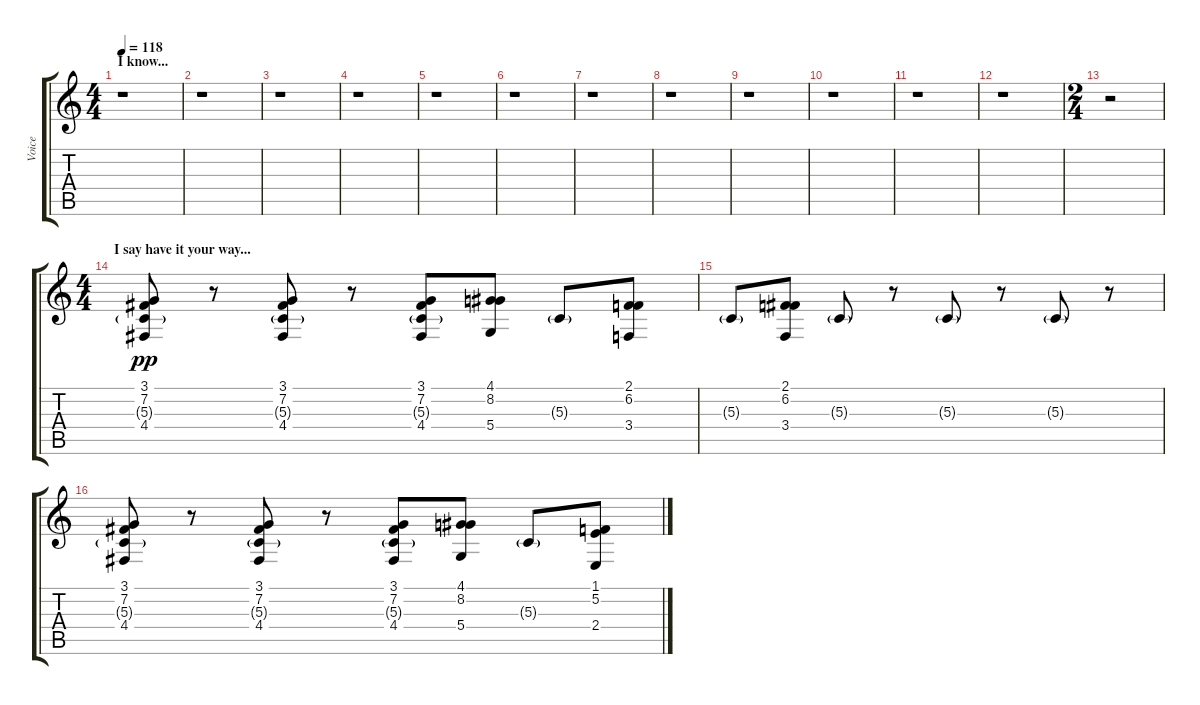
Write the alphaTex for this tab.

\track ("Voice" "Voice") {instrument choiraahs}
\staff {score tabs}
\tuning (E4 B3 G3 D3 A2 E2) {hide}
\ts (4 4)
\section ("" "I know...")
\tempo 118
\clef g2
\ks c
r.1{dy pp} |
r.1 |
r.1 |
r.1 |
r.1 |
r.1 |
r.1 |
r.1 |
r.1 |
r.1 |
r.1 |
r.1 |
\ts (2 4)
r.2 |
\ts (4 4)
\section ("" "I say have it your way...")
(3.1 7.2 5.3{g} 4.4).8 r.8 (3.1 7.2 5.3{g} 4.4).8 r.8 (3.1 7.2 5.3{g} 4.4).8 (4.1 8.2 5.4).8 5.3{g}.8 (2.1 6.2 3.4).8 |
5.3{g}.8 (2.1 6.2 3.4).8 5.3{g}.8 r.8 5.3{g}.8 r.8 5.3{g}.8 r.8 |
(3.1 7.2 5.3{g} 4.4).8 r.8 (3.1 7.2 5.3{g} 4.4).8 r.8 (3.1 7.2 5.3{g} 4.4).8 (4.1 8.2 5.4).8 5.3{g}.8 (1.1 5.2 2.4).8
